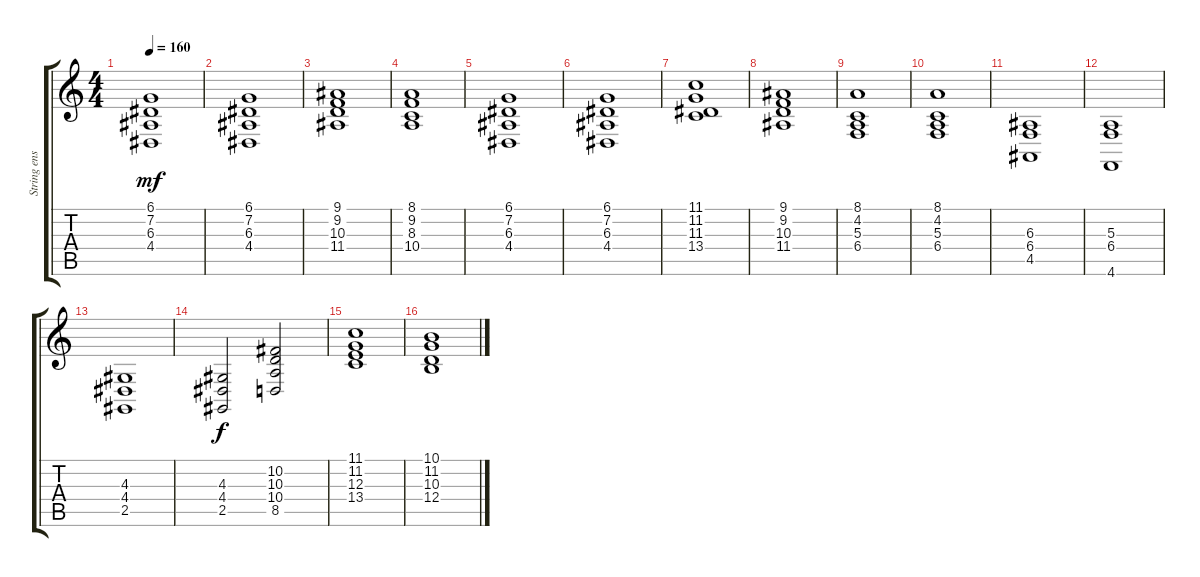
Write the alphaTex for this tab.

\track ("String ensemble" "String ens") {instrument stringensemble1}
\staff {score tabs}
\tuning (Db4 Ab3 E3 B2 Gb2 Db2) {hide}
\ts (4 4)
\tempo 160
\clef g2
\ks c
(6.1 7.2 6.3 4.4).1{dy mf} |
(6.1 7.2 6.3 4.4).1 |
(9.1 9.2 10.3 11.4).1 |
(8.1 9.2 8.3 10.4).1 |
(6.1 7.2 6.3 4.4).1 |
(6.1 7.2 6.3 4.4).1 |
(11.1 11.2 11.3 13.4).1 |
(9.1 9.2 10.3 11.4).1 |
(8.1 4.2 5.3 6.4).1 |
(8.1 4.2 5.3 6.4).1 |
(6.3 6.4 4.5).1 |
(5.3 6.4 4.6).1 |
(4.3 4.4 2.5).1 |
(4.3 4.4 2.5).2{dy f} (10.2 10.3 10.4 8.5).2 |
(11.1 11.2 12.3 13.4).1 |
(10.1 11.2 10.3 12.4).1
